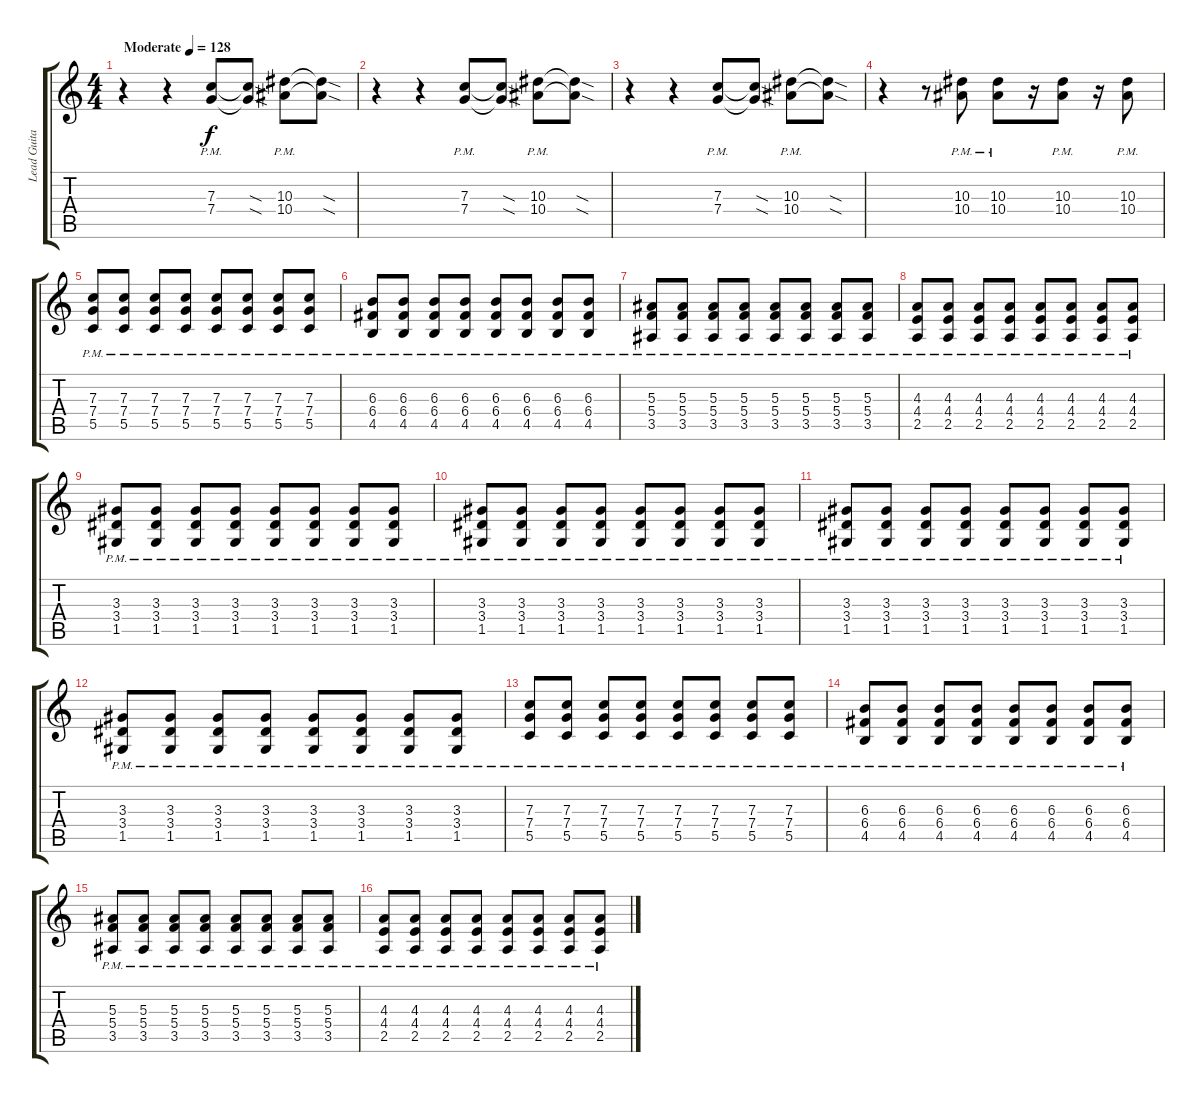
\track ("Lead Guitar" "Lead Guita") {instrument distortionguitar}
\staff {score tabs}
\tuning (D4 A3 F3 C3 G2 C2) {hide}
\ts (4 4)
\tempo (128 "Moderate")
\clef g2
\ks c
r.4{dy f instrument distortionguitar} r.4 (7.3{pm} 7.4{pm}).8 (7.3{sod t} 7.4{sod t}).8 (10.3{pm} 10.4{pm}).8 (10.3{sod t} 10.4{sod t}).8 |
r.4 r.4 (7.3{pm} 7.4{pm}).8 (7.3{sod t} 7.4{sod t}).8 (10.3{pm} 10.4{pm}).8 (10.3{sod t} 10.4{sod t}).8 |
r.4 r.4 (7.3{pm} 7.4{pm}).8 (7.3{sod t} 7.4{sod t}).8 (10.3{pm} 10.4{pm}).8 (10.3{sod t} 10.4{sod t}).8 |
r.4 r.8 (10.3{pm} 10.4{pm}).8 (10.3{pm} 10.4{pm}).8 r.16 (10.3{pm} 10.4{pm}).8 r.16 (10.3{pm} 10.4{pm}).8 |
(7.3{pm} 7.4{pm} 5.5{pm}).8 (7.3{pm} 7.4{pm} 5.5{pm}).8 (7.3{pm} 7.4{pm} 5.5{pm}).8 (7.3{pm} 7.4{pm} 5.5{pm}).8 (7.3{pm} 7.4{pm} 5.5{pm}).8 (7.3{pm} 7.4{pm} 5.5{pm}).8 (7.3{pm} 7.4{pm} 5.5{pm}).8 (7.3{pm} 7.4{pm} 5.5{pm}).8 |
(6.3{pm} 6.4{pm} 4.5{pm}).8 (6.3{pm} 6.4{pm} 4.5{pm}).8 (6.3{pm} 6.4{pm} 4.5{pm}).8 (6.3{pm} 6.4{pm} 4.5{pm}).8 (6.3{pm} 6.4{pm} 4.5{pm}).8 (6.3{pm} 6.4{pm} 4.5{pm}).8 (6.3{pm} 6.4{pm} 4.5{pm}).8 (6.3{pm} 6.4{pm} 4.5{pm}).8 |
(5.3{pm} 5.4{pm} 3.5{pm}).8 (5.3{pm} 5.4{pm} 3.5{pm}).8 (5.3{pm} 5.4{pm} 3.5{pm}).8 (5.3{pm} 5.4{pm} 3.5{pm}).8 (5.3{pm} 5.4{pm} 3.5{pm}).8 (5.3{pm} 5.4{pm} 3.5{pm}).8 (5.3{pm} 5.4{pm} 3.5{pm}).8 (5.3{pm} 5.4{pm} 3.5{pm}).8 |
(4.3{pm} 4.4{pm} 2.5{pm}).8 (4.3{pm} 4.4{pm} 2.5{pm}).8 (4.3{pm} 4.4{pm} 2.5{pm}).8 (4.3{pm} 4.4{pm} 2.5{pm}).8 (4.3{pm} 4.4{pm} 2.5{pm}).8 (4.3{pm} 4.4{pm} 2.5{pm}).8 (4.3{pm} 4.4{pm} 2.5{pm}).8 (4.3{pm} 4.4{pm} 2.5{pm}).8 |
(3.3{pm} 3.4{pm} 1.5{pm}).8 (3.3{pm} 3.4{pm} 1.5{pm}).8 (3.3{pm} 3.4{pm} 1.5{pm}).8 (3.3{pm} 3.4{pm} 1.5{pm}).8 (3.3{pm} 3.4{pm} 1.5{pm}).8 (3.3{pm} 3.4{pm} 1.5{pm}).8 (3.3{pm} 3.4{pm} 1.5{pm}).8 (3.3{pm} 3.4{pm} 1.5{pm}).8 |
(3.3{pm} 3.4{pm} 1.5{pm}).8 (3.3{pm} 3.4{pm} 1.5{pm}).8 (3.3{pm} 3.4{pm} 1.5{pm}).8 (3.3{pm} 3.4{pm} 1.5{pm}).8 (3.3{pm} 3.4{pm} 1.5{pm}).8 (3.3{pm} 3.4{pm} 1.5{pm}).8 (3.3{pm} 3.4{pm} 1.5{pm}).8 (3.3{pm} 3.4{pm} 1.5{pm}).8 |
(3.3{pm} 3.4{pm} 1.5{pm}).8 (3.3{pm} 3.4{pm} 1.5{pm}).8 (3.3{pm} 3.4{pm} 1.5{pm}).8 (3.3{pm} 3.4{pm} 1.5{pm}).8 (3.3{pm} 3.4{pm} 1.5{pm}).8 (3.3{pm} 3.4{pm} 1.5{pm}).8 (3.3{pm} 3.4{pm} 1.5{pm}).8 (3.3{pm} 3.4{pm} 1.5{pm}).8 |
(3.3{pm} 3.4{pm} 1.5{pm}).8 (3.3{pm} 3.4{pm} 1.5{pm}).8 (3.3{pm} 3.4{pm} 1.5{pm}).8 (3.3{pm} 3.4{pm} 1.5{pm}).8 (3.3{pm} 3.4{pm} 1.5{pm}).8 (3.3{pm} 3.4{pm} 1.5{pm}).8 (3.3{pm} 3.4{pm} 1.5{pm}).8 (3.3{pm} 3.4{pm} 1.5{pm}).8 |
(7.3{pm} 7.4{pm} 5.5{pm}).8 (7.3{pm} 7.4{pm} 5.5{pm}).8 (7.3{pm} 7.4{pm} 5.5{pm}).8 (7.3{pm} 7.4{pm} 5.5{pm}).8 (7.3{pm} 7.4{pm} 5.5{pm}).8 (7.3{pm} 7.4{pm} 5.5{pm}).8 (7.3{pm} 7.4{pm} 5.5{pm}).8 (7.3{pm} 7.4{pm} 5.5{pm}).8 |
(6.3{pm} 6.4{pm} 4.5{pm}).8 (6.3{pm} 6.4{pm} 4.5{pm}).8 (6.3{pm} 6.4{pm} 4.5{pm}).8 (6.3{pm} 6.4{pm} 4.5{pm}).8 (6.3{pm} 6.4{pm} 4.5{pm}).8 (6.3{pm} 6.4{pm} 4.5{pm}).8 (6.3{pm} 6.4{pm} 4.5{pm}).8 (6.3{pm} 6.4{pm} 4.5{pm}).8 |
(5.3{pm} 5.4{pm} 3.5{pm}).8 (5.3{pm} 5.4{pm} 3.5{pm}).8 (5.3{pm} 5.4{pm} 3.5{pm}).8 (5.3{pm} 5.4{pm} 3.5{pm}).8 (5.3{pm} 5.4{pm} 3.5{pm}).8 (5.3{pm} 5.4{pm} 3.5{pm}).8 (5.3{pm} 5.4{pm} 3.5{pm}).8 (5.3{pm} 5.4{pm} 3.5{pm}).8 |
(4.3{pm} 4.4{pm} 2.5{pm}).8 (4.3{pm} 4.4{pm} 2.5{pm}).8 (4.3{pm} 4.4{pm} 2.5{pm}).8 (4.3{pm} 4.4{pm} 2.5{pm}).8 (4.3{pm} 4.4{pm} 2.5{pm}).8 (4.3{pm} 4.4{pm} 2.5{pm}).8 (4.3{pm} 4.4{pm} 2.5{pm}).8 (4.3{pm} 4.4{pm} 2.5{pm}).8
